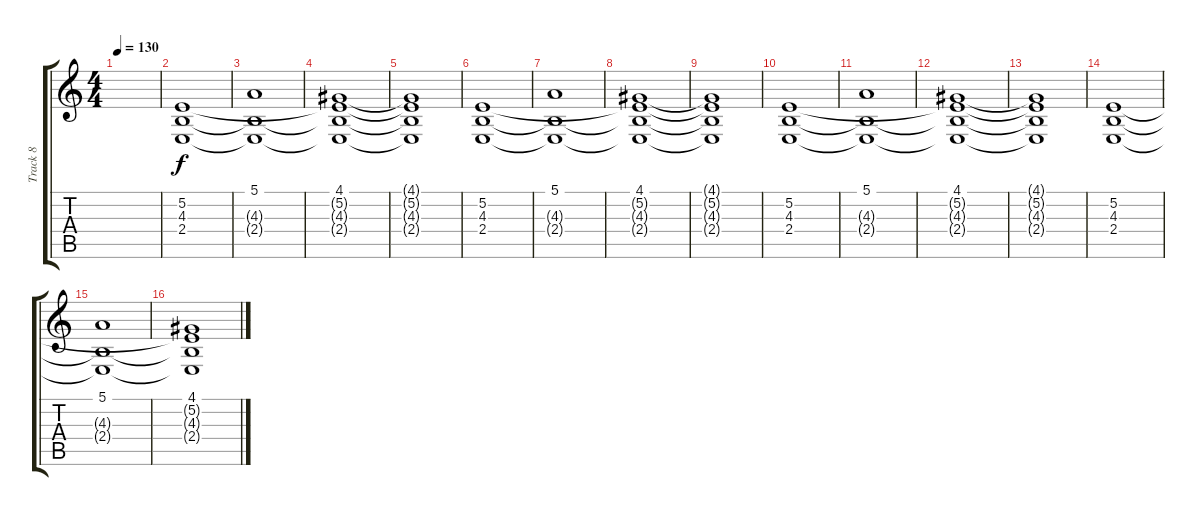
\track ("Track 8" "Track 8") {instrument synthstrings1}
\staff {score tabs}
\tuning (E4 B3 G3 D3 A2 E2) {hide}
\ts (4 4)
\tempo 130
\clef g2
\ks c
|
(5.2 4.3 2.4).1 |
(5.1 4.3{t} 2.4{t}).1 |
(4.1 5.2{t} 4.3{t} 2.4{t}).1 |
(4.1{t} 5.2{t} 4.3{t} 2.4{t}).1 |
(5.2 4.3 2.4).1 |
(5.1 4.3{t} 2.4{t}).1 |
(4.1 5.2{t} 4.3{t} 2.4{t}).1 |
(4.1{t} 5.2{t} 4.3{t} 2.4{t}).1 |
(5.2 4.3 2.4).1 |
(5.1 4.3{t} 2.4{t}).1 |
(4.1 5.2{t} 4.3{t} 2.4{t}).1 |
(4.1{t} 5.2{t} 4.3{t} 2.4{t}).1 |
(5.2 4.3 2.4).1 |
(5.1 4.3{t} 2.4{t}).1 |
(4.1 5.2{t} 4.3{t} 2.4{t}).1
